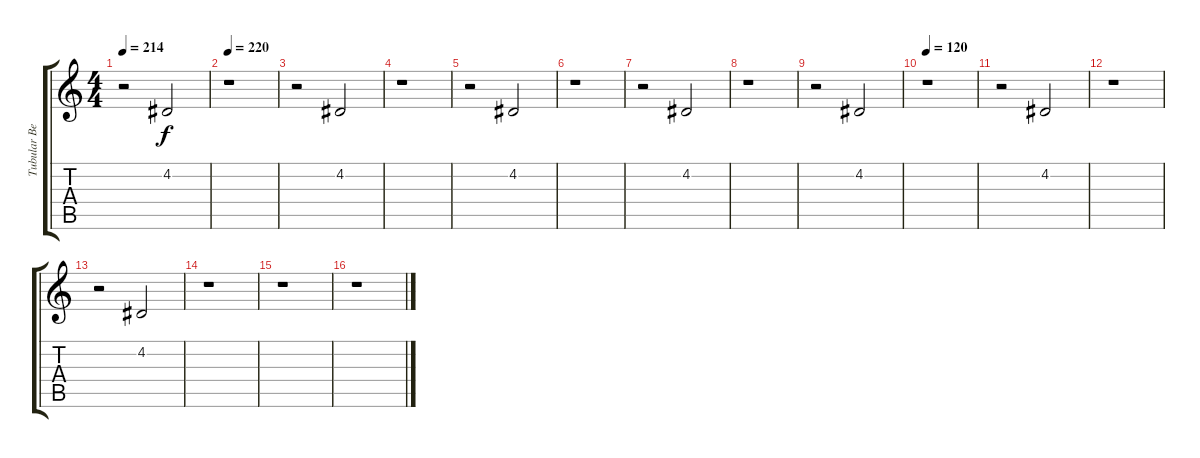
\track ("Tubular Bells" "Tubular Be") {instrument tubularbells}
\staff {score tabs}
\tuning (E4 B3 G3 D3 A2 E2) {hide}
\ts (4 4)
\tempo 214
\clef g2
\ks c
r.2{dy f} 4.2.2 |
\tempo 220
r.1 |
r.2 4.2.2 |
r.1 |
r.2 4.2.2 |
r.1 |
r.2 4.2.2 |
r.1 |
r.2 4.2.2 |
\tempo 120
r.1 |
r.2 4.2.2 |
r.1 |
r.2 4.2.2 |
r.1 |
r.1 |
r.1
